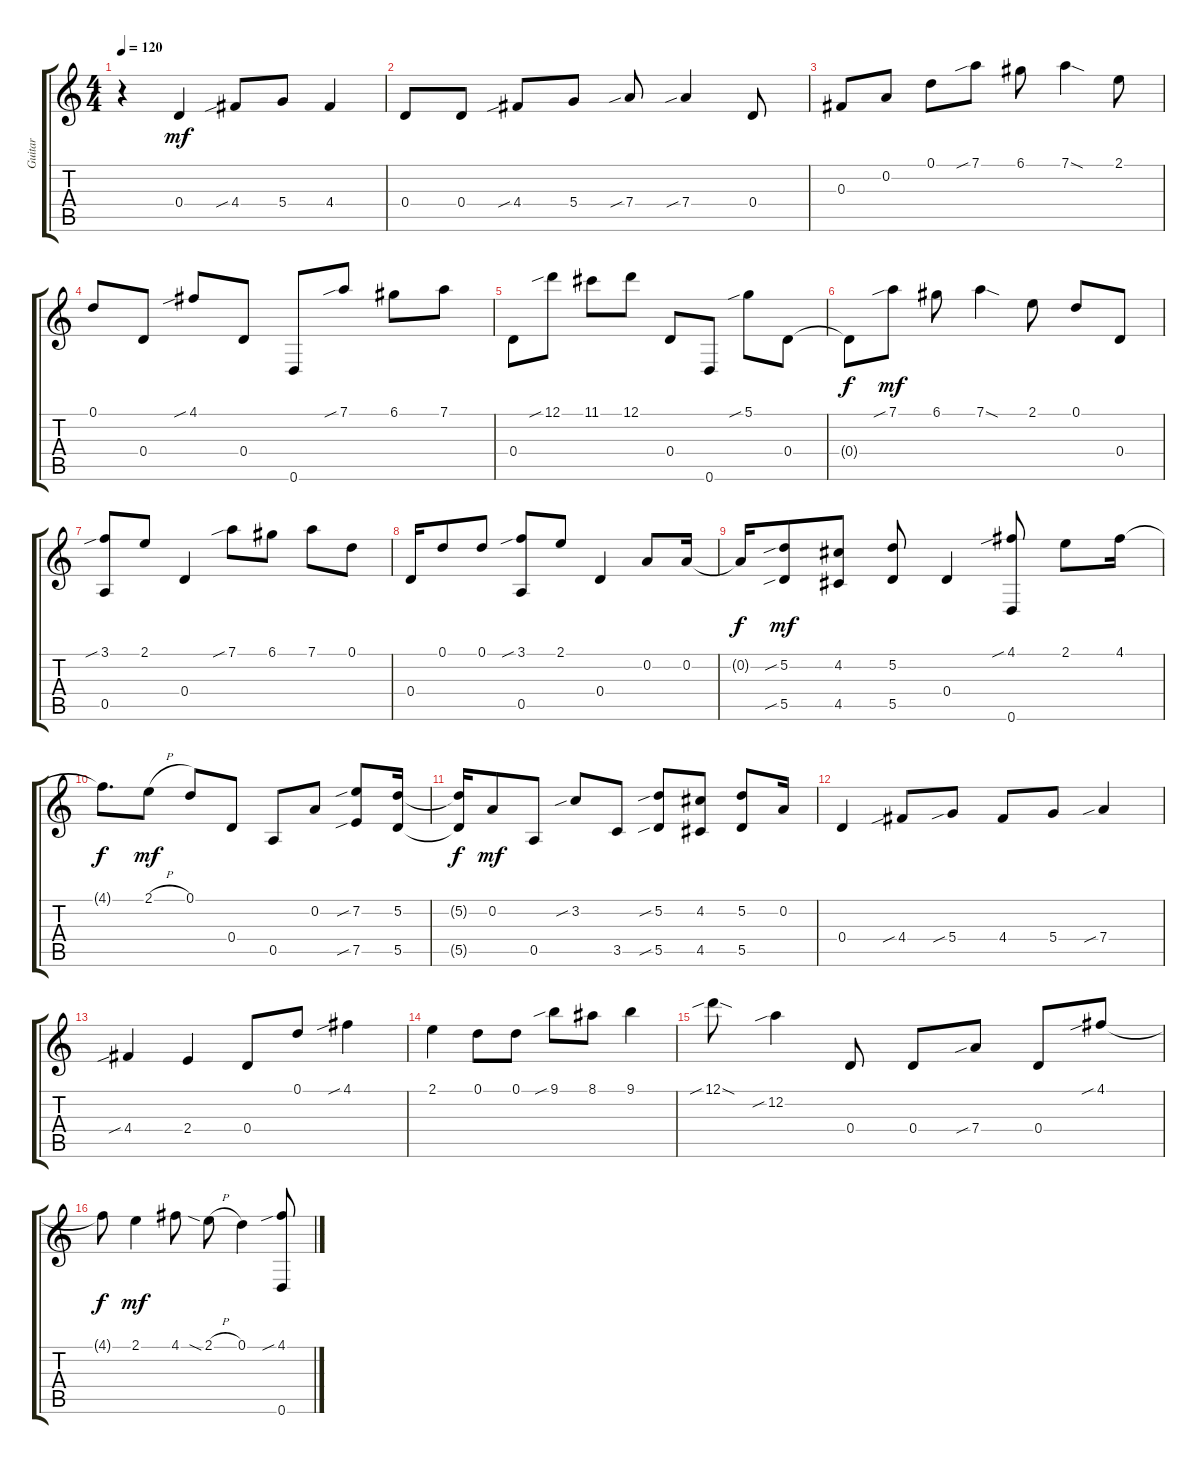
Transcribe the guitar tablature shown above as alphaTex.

\track ("Guitar" "Guitar") {instrument acousticguitarsteel}
\staff {score tabs}
\tuning (D4 A3 Gb3 D3 A2 D2) {hide}
\ts (4 4)
\tempo 120
\clef g2
\ks c
r.4{dy mf instrument acousticguitarsteel} 0.4.4 4.4{sib}.8 5.4.8 4.4.4 |
0.4.8 0.4.8 4.4{sib}.8 5.4.8 7.4{sib}.8 7.4{sib}.4 0.4.8 |
0.3.8 0.2.8 0.1.8 7.1{sib}.8 6.1.8 7.1{sod}.4 2.1.8 |
0.1.8 0.4.8 4.1{sib}.8 0.4.8 0.6.8 7.1{sib}.8 6.1.8 7.1.8 |
0.4.8 12.1{sib}.8 11.1.8 12.1.8 0.4.8 0.6.8 5.1{sib}.8 0.4.8 |
0.4{t}.8{dy f} 7.1{sib}.8{dy mf} 6.1.8 7.1{sod}.4 2.1.8 0.1.8 0.4.8 |
(3.1{sib} 0.5).8 2.1.8 0.4.4 7.1{sib}.8 6.1.8 7.1.8 0.1.8 |
0.4.16 0.1.8 0.1.8 (3.1{sib} 0.5).8 2.1.8 0.4.4 0.2.8 0.2.16 |
0.2{t}.16{dy f} (5.2{sib} 5.5{sib}).8{dy mf} (4.2 4.5).8 (5.2 5.5).8 0.4.4 (4.1{sib} 0.6).8 2.1.8 4.1.16 |
4.1{t}.8{d dy f} 2.1{h}.8{dy mf} 0.1.8 0.4.8 0.5.8 0.2.8 (7.2{sib} 7.5{sib}).8 (5.2 5.5).16 |
(5.2{t} 5.5{t}).16{dy f} 0.2.8{dy mf} 0.5.8 3.2{sib}.8 3.5.8 (5.2{sib} 5.5{sib}).8 (4.2 4.5).8 (5.2 5.5).8 0.2.16 |
0.4.4 4.4{sib}.8 5.4{sib}.8 4.4.8 5.4.8 7.4{sib}.4 |
4.4{sib}.4 2.4.4 0.4.8 0.1.8 4.1{sib}.4 |
2.1.4 0.1.8 0.1.8 9.1{sib}.8 8.1.8 9.1.4 |
12.1{sib sod}.8 12.2{sib}.4 0.4.8 0.4.8 7.4{sib}.8 0.4.8 4.1{sib}.8 |
4.1{t}.8{dy f} 2.1.4{dy mf} 4.1.8 2.1{sia h}.8 0.1.4 (4.1{sib} 0.6).8
